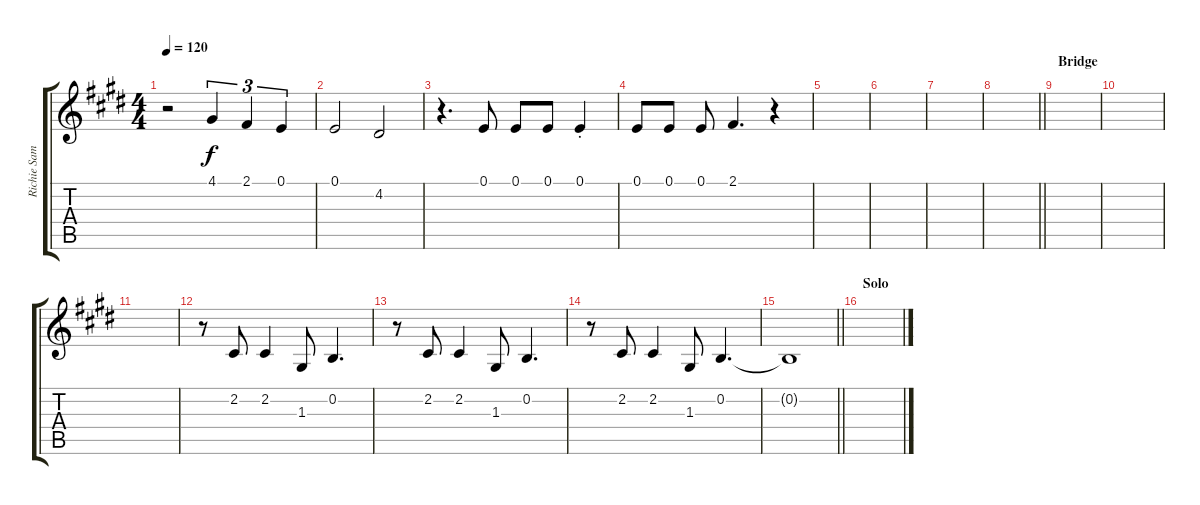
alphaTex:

\track ("Richie Sambora (Backing Vocals)" "Richie Sam") {instrument trumpet}
\staff {score tabs}
\tuning (E4 B3 G3 D3 A2 E2) {hide}
\ts (4 4)
\tempo 120
\clef g2
\ks c#minor
r.2{dy f} 4.1.4{tu (3 2)} 2.1.4{tu (3 2)} 0.1.4{tu (3 2)} |
0.1.2 4.2.2 |
r.4{d} 0.1.8 0.1.8 0.1.8 0.1{st}.4 |
0.1.8 0.1.8 0.1.8 2.1.4{d} r.4 |
|
|
|
\barLineRight lightlight
|
\section ("" "Bridge")
|
|
|
r.8 2.2.8 2.2.4 1.3.8 0.2.4{d} |
r.8 2.2.8 2.2.4 1.3.8 0.2.4{d} |
r.8 2.2.8 2.2.4 1.3.8 0.2.4{d} |
\barLineRight lightlight
0.2{t}.1 |
\section ("" "Solo")
